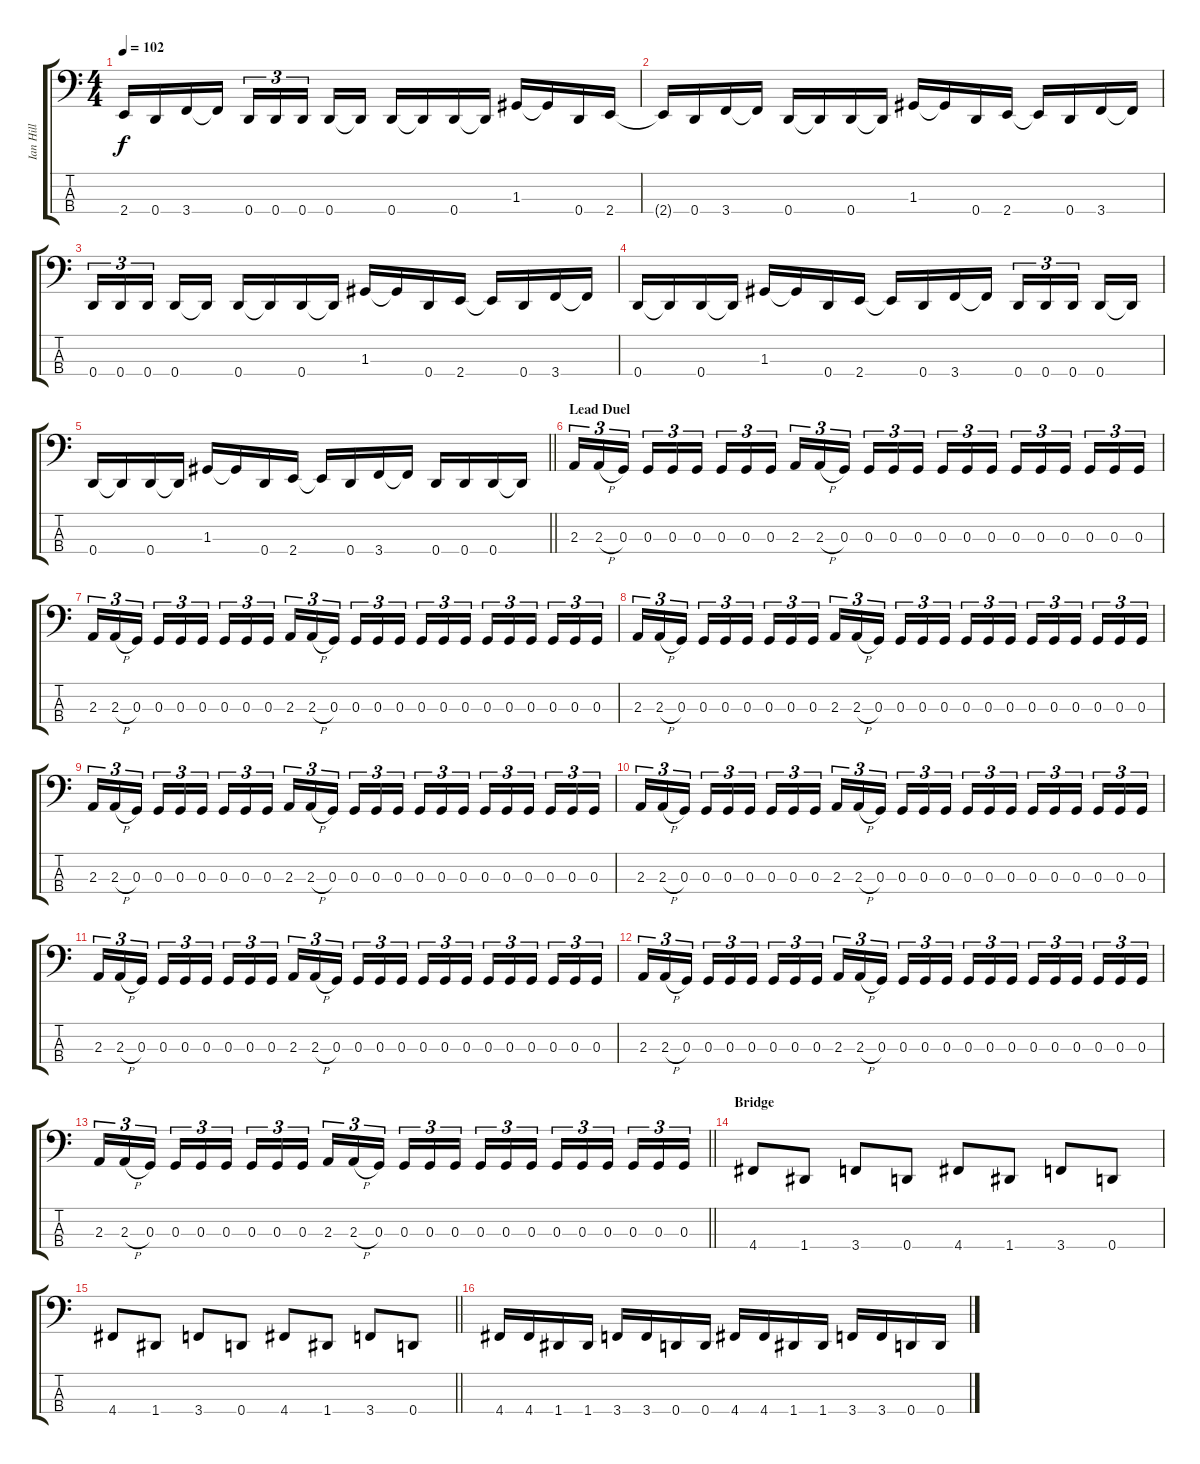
\track ("Ian Hill" "Ian Hill") {instrument electricbasspick}
\staff {score tabs}
\tuning (F2 C2 G1 D1) {hide}
\ts (4 4)
\tempo 102
\clef f4
\ks c
2.4{t}.16{dy f} 0.4.16 3.4.16 3.4{t}.16 0.4.16{tu (3 2)} 0.4.16{tu (3 2)} 0.4.16{tu (3 2) beam splitsecondary} 0.4.16 0.4{t}.16 0.4.16 0.4{t}.16 0.4.16 0.4{t}.16 1.3.16 1.3{t}.16 0.4.16 2.4.16 |
2.4{t}.16 0.4.16 3.4.16 3.4{t}.16 0.4.16 0.4{t}.16 0.4.16 0.4{t}.16 1.3.16 1.3{t}.16 0.4.16 2.4.16 2.4{t}.16 0.4.16 3.4.16 3.4{t}.16 |
0.4.16{tu (3 2)} 0.4.16{tu (3 2)} 0.4.16{tu (3 2) beam splitsecondary} 0.4.16 0.4{t}.16 0.4.16 0.4{t}.16 0.4.16 0.4{t}.16 1.3.16 1.3{t}.16 0.4.16 2.4.16 2.4{t}.16 0.4.16 3.4.16 3.4{t}.16 |
0.4.16 0.4{t}.16 0.4.16 0.4{t}.16 1.3.16 1.3{t}.16 0.4.16 2.4.16 2.4{t}.16 0.4.16 3.4.16 3.4{t}.16 0.4.16{tu (3 2)} 0.4.16{tu (3 2)} 0.4.16{tu (3 2) beam splitsecondary} 0.4.16 0.4{t}.16 |
\barLineRight lightlight
0.4.16 0.4{t}.16 0.4.16 0.4{t}.16 1.3.16 1.3{t}.16 0.4.16 2.4.16 2.4{t}.16 0.4.16 3.4.16 3.4{t}.16 0.4.16 0.4.16 0.4.16 0.4{t}.16 |
\section ("" "Lead Duel")
2.3.16{tu (3 2)} 2.3{h}.16{tu (3 2)} 0.3.16{tu (3 2) beam splitsecondary} 0.3.16{tu (3 2)} 0.3.16{tu (3 2)} 0.3.16{tu (3 2)} 0.3.16{tu (3 2)} 0.3.16{tu (3 2)} 0.3.16{tu (3 2) beam splitsecondary} 2.3.16{tu (3 2)} 2.3{h}.16{tu (3 2)} 0.3.16{tu (3 2)} 0.3.16{tu (3 2)} 0.3.16{tu (3 2)} 0.3.16{tu (3 2) beam splitsecondary} 0.3.16{tu (3 2)} 0.3.16{tu (3 2)} 0.3.16{tu (3 2)} 0.3.16{tu (3 2)} 0.3.16{tu (3 2)} 0.3.16{tu (3 2) beam splitsecondary} 0.3.16{tu (3 2)} 0.3.16{tu (3 2)} 0.3.16{tu (3 2)} |
2.3.16{tu (3 2)} 2.3{h}.16{tu (3 2)} 0.3.16{tu (3 2) beam splitsecondary} 0.3.16{tu (3 2)} 0.3.16{tu (3 2)} 0.3.16{tu (3 2)} 0.3.16{tu (3 2)} 0.3.16{tu (3 2)} 0.3.16{tu (3 2) beam splitsecondary} 2.3.16{tu (3 2)} 2.3{h}.16{tu (3 2)} 0.3.16{tu (3 2)} 0.3.16{tu (3 2)} 0.3.16{tu (3 2)} 0.3.16{tu (3 2) beam splitsecondary} 0.3.16{tu (3 2)} 0.3.16{tu (3 2)} 0.3.16{tu (3 2)} 0.3.16{tu (3 2)} 0.3.16{tu (3 2)} 0.3.16{tu (3 2) beam splitsecondary} 0.3.16{tu (3 2)} 0.3.16{tu (3 2)} 0.3.16{tu (3 2)} |
2.3.16{tu (3 2)} 2.3{h}.16{tu (3 2)} 0.3.16{tu (3 2) beam splitsecondary} 0.3.16{tu (3 2)} 0.3.16{tu (3 2)} 0.3.16{tu (3 2)} 0.3.16{tu (3 2)} 0.3.16{tu (3 2)} 0.3.16{tu (3 2) beam splitsecondary} 2.3.16{tu (3 2)} 2.3{h}.16{tu (3 2)} 0.3.16{tu (3 2)} 0.3.16{tu (3 2)} 0.3.16{tu (3 2)} 0.3.16{tu (3 2) beam splitsecondary} 0.3.16{tu (3 2)} 0.3.16{tu (3 2)} 0.3.16{tu (3 2)} 0.3.16{tu (3 2)} 0.3.16{tu (3 2)} 0.3.16{tu (3 2) beam splitsecondary} 0.3.16{tu (3 2)} 0.3.16{tu (3 2)} 0.3.16{tu (3 2)} |
2.3.16{tu (3 2)} 2.3{h}.16{tu (3 2)} 0.3.16{tu (3 2) beam splitsecondary} 0.3.16{tu (3 2)} 0.3.16{tu (3 2)} 0.3.16{tu (3 2)} 0.3.16{tu (3 2)} 0.3.16{tu (3 2)} 0.3.16{tu (3 2) beam splitsecondary} 2.3.16{tu (3 2)} 2.3{h}.16{tu (3 2)} 0.3.16{tu (3 2)} 0.3.16{tu (3 2)} 0.3.16{tu (3 2)} 0.3.16{tu (3 2) beam splitsecondary} 0.3.16{tu (3 2)} 0.3.16{tu (3 2)} 0.3.16{tu (3 2)} 0.3.16{tu (3 2)} 0.3.16{tu (3 2)} 0.3.16{tu (3 2) beam splitsecondary} 0.3.16{tu (3 2)} 0.3.16{tu (3 2)} 0.3.16{tu (3 2)} |
2.3.16{tu (3 2)} 2.3{h}.16{tu (3 2)} 0.3.16{tu (3 2) beam splitsecondary} 0.3.16{tu (3 2)} 0.3.16{tu (3 2)} 0.3.16{tu (3 2)} 0.3.16{tu (3 2)} 0.3.16{tu (3 2)} 0.3.16{tu (3 2) beam splitsecondary} 2.3.16{tu (3 2)} 2.3{h}.16{tu (3 2)} 0.3.16{tu (3 2)} 0.3.16{tu (3 2)} 0.3.16{tu (3 2)} 0.3.16{tu (3 2) beam splitsecondary} 0.3.16{tu (3 2)} 0.3.16{tu (3 2)} 0.3.16{tu (3 2)} 0.3.16{tu (3 2)} 0.3.16{tu (3 2)} 0.3.16{tu (3 2) beam splitsecondary} 0.3.16{tu (3 2)} 0.3.16{tu (3 2)} 0.3.16{tu (3 2)} |
2.3.16{tu (3 2)} 2.3{h}.16{tu (3 2)} 0.3.16{tu (3 2) beam splitsecondary} 0.3.16{tu (3 2)} 0.3.16{tu (3 2)} 0.3.16{tu (3 2)} 0.3.16{tu (3 2)} 0.3.16{tu (3 2)} 0.3.16{tu (3 2) beam splitsecondary} 2.3.16{tu (3 2)} 2.3{h}.16{tu (3 2)} 0.3.16{tu (3 2)} 0.3.16{tu (3 2)} 0.3.16{tu (3 2)} 0.3.16{tu (3 2) beam splitsecondary} 0.3.16{tu (3 2)} 0.3.16{tu (3 2)} 0.3.16{tu (3 2)} 0.3.16{tu (3 2)} 0.3.16{tu (3 2)} 0.3.16{tu (3 2) beam splitsecondary} 0.3.16{tu (3 2)} 0.3.16{tu (3 2)} 0.3.16{tu (3 2)} |
2.3.16{tu (3 2)} 2.3{h}.16{tu (3 2)} 0.3.16{tu (3 2) beam splitsecondary} 0.3.16{tu (3 2)} 0.3.16{tu (3 2)} 0.3.16{tu (3 2)} 0.3.16{tu (3 2)} 0.3.16{tu (3 2)} 0.3.16{tu (3 2) beam splitsecondary} 2.3.16{tu (3 2)} 2.3{h}.16{tu (3 2)} 0.3.16{tu (3 2)} 0.3.16{tu (3 2)} 0.3.16{tu (3 2)} 0.3.16{tu (3 2) beam splitsecondary} 0.3.16{tu (3 2)} 0.3.16{tu (3 2)} 0.3.16{tu (3 2)} 0.3.16{tu (3 2)} 0.3.16{tu (3 2)} 0.3.16{tu (3 2) beam splitsecondary} 0.3.16{tu (3 2)} 0.3.16{tu (3 2)} 0.3.16{tu (3 2)} |
\barLineRight lightlight
2.3.16{tu (3 2)} 2.3{h}.16{tu (3 2)} 0.3.16{tu (3 2) beam splitsecondary} 0.3.16{tu (3 2)} 0.3.16{tu (3 2)} 0.3.16{tu (3 2)} 0.3.16{tu (3 2)} 0.3.16{tu (3 2)} 0.3.16{tu (3 2) beam splitsecondary} 2.3.16{tu (3 2)} 2.3{h}.16{tu (3 2)} 0.3.16{tu (3 2)} 0.3.16{tu (3 2)} 0.3.16{tu (3 2)} 0.3.16{tu (3 2) beam splitsecondary} 0.3.16{tu (3 2)} 0.3.16{tu (3 2)} 0.3.16{tu (3 2)} 0.3.16{tu (3 2)} 0.3.16{tu (3 2)} 0.3.16{tu (3 2) beam splitsecondary} 0.3.16{tu (3 2)} 0.3.16{tu (3 2)} 0.3.16{tu (3 2)} |
\section ("" "Bridge")
4.4.8 1.4.8 3.4.8 0.4.8 4.4.8 1.4.8 3.4.8 0.4.8 |
\barLineRight lightlight
4.4.8 1.4.8 3.4.8 0.4.8 4.4.8 1.4.8 3.4.8 0.4.8 |
4.4.16 4.4.16 1.4.16 1.4.16 3.4.16 3.4.16 0.4.16 0.4.16 4.4.16 4.4.16 1.4.16 1.4.16 3.4.16 3.4.16 0.4.16 0.4.16
